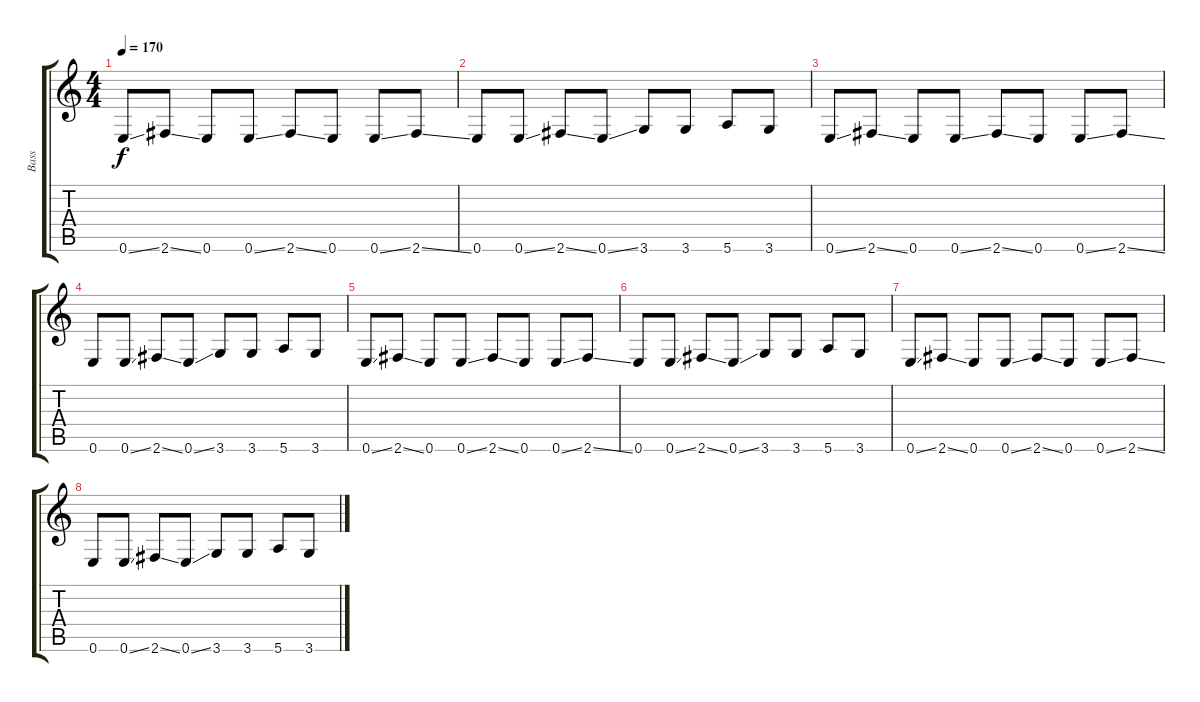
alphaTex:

\track ("Bass" "Bass") {instrument electricbassfinger}
\staff {score tabs}
\tuning (E4 B3 G3 D3 A2 E2) {hide}
\ts (4 4)
\tempo 170
\clef g2
\ks c
0.6{ss}.8{dy f} 2.6{ss}.8 0.6.8 0.6{ss}.8 2.6{ss}.8 0.6.8 0.6{ss}.8 2.6{ss}.8 |
0.6.8 0.6{ss}.8 2.6{ss}.8 0.6{ss}.8 3.6.8 3.6.8 5.6.8 3.6.8 |
0.6{ss}.8 2.6{ss}.8 0.6.8 0.6{ss}.8 2.6{ss}.8 0.6.8 0.6{ss}.8 2.6{ss}.8 |
0.6.8 0.6{ss}.8 2.6{ss}.8 0.6{ss}.8 3.6.8 3.6.8 5.6.8 3.6.8 |
0.6{ss}.8 2.6{ss}.8 0.6.8 0.6{ss}.8 2.6{ss}.8 0.6.8 0.6{ss}.8 2.6{ss}.8 |
0.6.8 0.6{ss}.8 2.6{ss}.8 0.6{ss}.8 3.6.8 3.6.8 5.6.8 3.6.8 |
0.6{ss}.8 2.6{ss}.8 0.6.8 0.6{ss}.8 2.6{ss}.8 0.6.8 0.6{ss}.8 2.6{ss}.8 |
0.6.8 0.6{ss}.8 2.6{ss}.8 0.6{ss}.8 3.6.8 3.6.8 5.6.8 3.6.8
